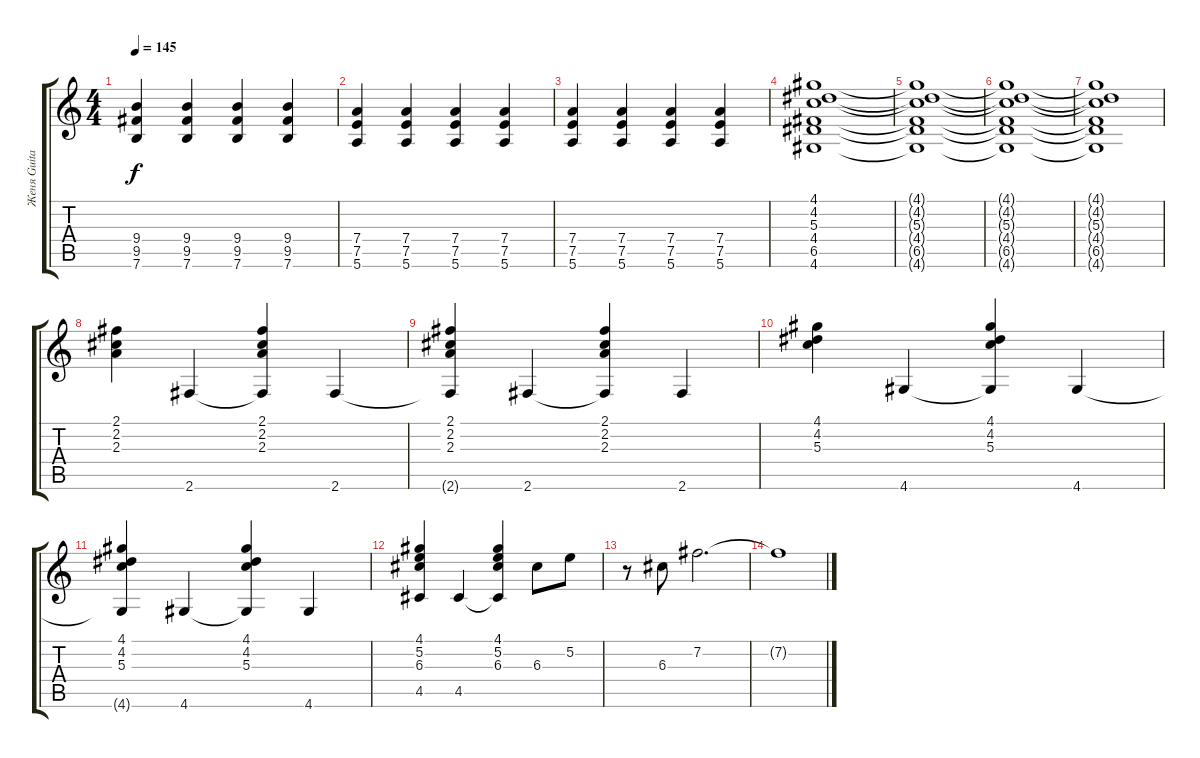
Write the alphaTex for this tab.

\track ("Женя Guitar" "Женя Guita") {instrument acousticguitarsteel}
\staff {score tabs}
\tuning (E4 B3 G3 D3 A2 E2) {hide}
\ts (4 4)
\tempo 145
\clef g2
\ks c
(9.4 9.5 7.6).4{dy f} (9.4 9.5 7.6).4 (9.4 9.5 7.6).4 (9.4 9.5 7.6).4 |
(7.4 7.5 5.6).4 (7.4 7.5 5.6).4 (7.4 7.5 5.6).4 (7.4 7.5 5.6).4 |
(7.4 7.5 5.6).4 (7.4 7.5 5.6).4 (7.4 7.5 5.6).4 (7.4 7.5 5.6).4 |
(4.1 4.2 5.3 4.4 6.5 4.6).1 |
(4.1{t} 4.2{t} 5.3{t} 4.4{t} 6.5{t} 4.6{t}).1 |
(4.1{t} 4.2{t} 5.3{t} 4.4{t} 6.5{t} 4.6{t}).1 |
(4.1{t} 4.2{t} 5.3{t} 4.4{t} 6.5{t} 4.6{t}).1 |
(2.1 2.2 2.3).4 2.6.4 (2.1 2.2 2.3 2.6{t}).4 2.6.4 |
(2.1 2.2 2.3 2.6{t}).4 2.6.4 (2.1 2.2 2.3 2.6{t}).4 2.6.4 |
(4.1 4.2 5.3).4 4.6.4 (4.1 4.2 5.3 4.6{t}).4 4.6.4 |
(4.1 4.2 5.3 4.6{t}).4 4.6.4 (4.1 4.2 5.3 4.6{t}).4 4.6.4 |
(4.1 5.2 6.3 4.5).4 4.5.4 (4.1 5.2 6.3 4.5{t}).4 6.3.8 5.2.8 |
r.8 6.3.8 7.2.2{d} |
7.2{t}.1
